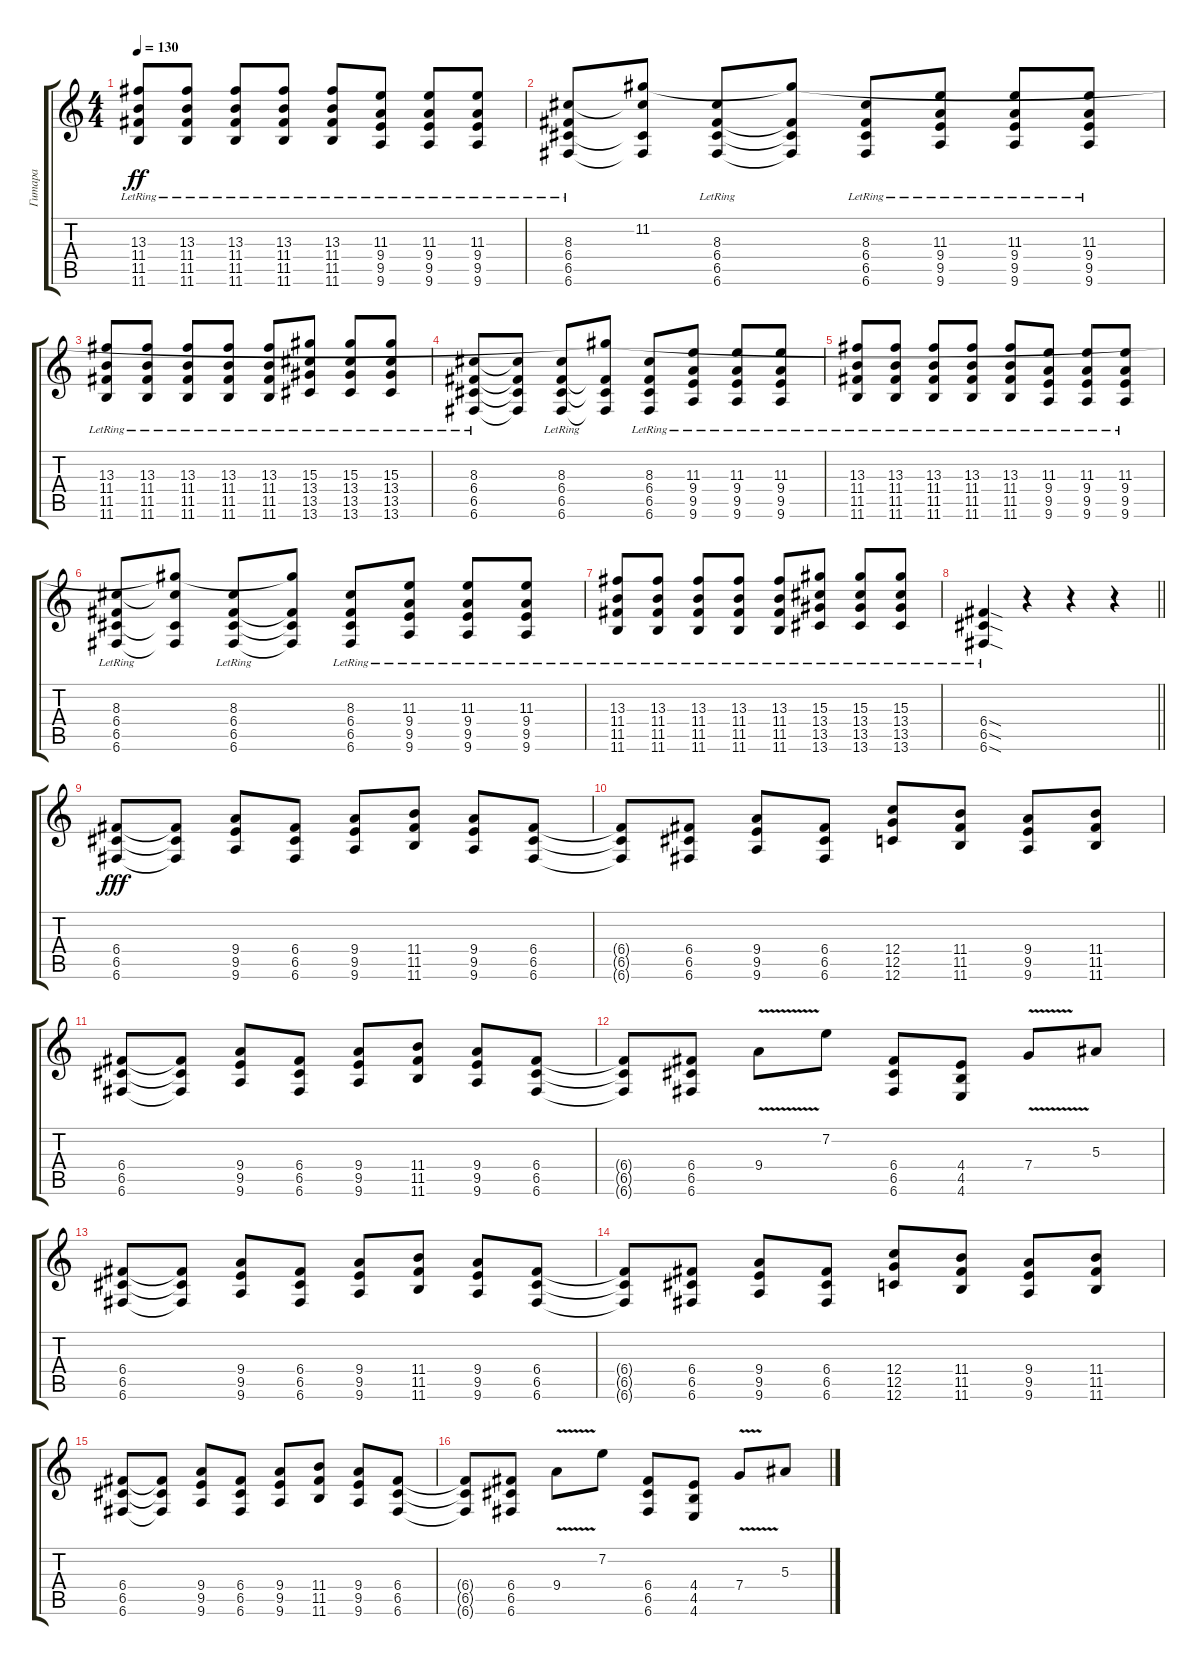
\track ("Гитара" "Гитара") {instrument distortionguitar}
\staff {score tabs}
\tuning (D4 A3 F3 C3 G2 C2) {hide}
\ts (4 4)
\tempo 130
\clef g2
\ks c
(13.3{lr} 11.4{lr} 11.5{lr} 11.6{lr}).8{dy ff} (13.3{lr} 11.4{lr} 11.5{lr} 11.6{lr}).8 (13.3{lr} 11.4{lr} 11.5{lr} 11.6{lr}).8 (13.3{lr} 11.4{lr} 11.5{lr} 11.6{lr}).8 (13.3{lr} 11.4{lr} 11.5{lr} 11.6{lr}).8 (11.3{lr} 9.4{lr} 9.5{lr} 9.6{lr}).8 (11.3{lr} 9.4{lr} 9.5{lr} 9.6{lr}).8 (11.3{lr} 9.4{lr} 9.5{lr} 9.6{lr}).8 |
(8.3{lr} 6.4{lr} 6.5{lr} 6.6{lr}).8 (11.2{t} 8.3{t} 6.5{t} 6.6{t}).8 (8.3{lr} 6.4{lr} 6.5{lr} 6.6{lr}).8 (11.2{t} 6.4{t} 6.5{t} 6.6{t}).8 (8.3{lr} 6.4{lr} 6.5{lr} 6.6{lr}).8 (11.3{lr} 9.4{lr} 9.5{lr} 9.6{lr}).8 (11.3{lr} 9.4{lr} 9.5{lr} 9.6{lr}).8 (11.3{lr} 9.4{lr} 9.5{lr} 9.6{lr}).8 |
(13.3{lr} 11.4{lr} 11.5{lr} 11.6{lr}).8 (13.3{lr} 11.4{lr} 11.5{lr} 11.6{lr}).8 (13.3{lr} 11.4{lr} 11.5{lr} 11.6{lr}).8 (13.3{lr} 11.4{lr} 11.5{lr} 11.6{lr}).8 (13.3{lr} 11.4{lr} 11.5{lr} 11.6{lr}).8 (15.3{lr} 13.4{lr} 13.5{lr} 13.6{lr}).8 (15.3{lr} 13.4{lr} 13.5{lr} 13.6{lr}).8 (15.3{lr} 13.4{lr} 13.5{lr} 13.6{lr}).8 |
(8.3{lr} 6.4{lr} 6.5{lr} 6.6{lr}).8 (8.3{t} 6.4{t} 6.5{t} 6.6{t}).8 (8.3{lr} 6.4{lr} 6.5{lr} 6.6{lr}).8 (11.2{t} 6.4{t} 6.5{t} 6.6{t}).8 (8.3{lr} 6.4{lr} 6.5{lr} 6.6{lr}).8 (11.3{lr} 9.4{lr} 9.5{lr} 9.6{lr}).8 (11.3{lr} 9.4{lr} 9.5{lr} 9.6{lr}).8 (11.3{lr} 9.4{lr} 9.5{lr} 9.6{lr}).8 |
(13.3{lr} 11.4{lr} 11.5{lr} 11.6{lr}).8 (13.3{lr} 11.4{lr} 11.5{lr} 11.6{lr}).8 (13.3{lr} 11.4{lr} 11.5{lr} 11.6{lr}).8 (13.3{lr} 11.4{lr} 11.5{lr} 11.6{lr}).8 (13.3{lr} 11.4{lr} 11.5{lr} 11.6{lr}).8 (11.3{lr} 9.4{lr} 9.5{lr} 9.6{lr}).8 (11.3{lr} 9.4{lr} 9.5{lr} 9.6{lr}).8 (11.3{lr} 9.4{lr} 9.5{lr} 9.6{lr}).8 |
(8.3{lr} 6.4{lr} 6.5{lr} 6.6{lr}).8 (11.2{t} 8.3{t} 6.5{t} 6.6{t}).8 (8.3{lr} 6.4{lr} 6.5{lr} 6.6{lr}).8 (11.2{t} 6.4{t} 6.5{t} 6.6{t}).8 (8.3{lr} 6.4{lr} 6.5{lr} 6.6{lr}).8 (11.3{lr} 9.4{lr} 9.5{lr} 9.6{lr}).8 (11.3{lr} 9.4{lr} 9.5{lr} 9.6{lr}).8 (11.3{lr} 9.4{lr} 9.5{lr} 9.6{lr}).8 |
(13.3{lr} 11.4{lr} 11.5{lr} 11.6{lr}).8 (13.3{lr} 11.4{lr} 11.5{lr} 11.6{lr}).8 (13.3{lr} 11.4{lr} 11.5{lr} 11.6{lr}).8 (13.3{lr} 11.4{lr} 11.5{lr} 11.6{lr}).8 (13.3{lr} 11.4{lr} 11.5{lr} 11.6{lr}).8 (15.3{lr} 13.4{lr} 13.5{lr} 13.6{lr}).8 (15.3{lr} 13.4{lr} 13.5{lr} 13.6{lr}).8 (15.3{lr} 13.4{lr} 13.5{lr} 13.6{lr}).8 |
\barLineRight lightlight
(6.4{sod lr} 6.5{sod lr} 6.6{sod lr}).4 r.4 r.4 r.4 |
(6.4 6.5 6.6).8{dy fff} (6.4{t} 6.5{t} 6.6{t}).8 (9.4 9.5 9.6).8 (6.4 6.5 6.6).8 (9.4 9.5 9.6).8 (11.4 11.5 11.6).8 (9.4 9.5 9.6).8 (6.4 6.5 6.6).8 |
(6.4{t} 6.5{t} 6.6{t}).8 (6.4 6.5 6.6).8 (9.4 9.5 9.6).8 (6.4 6.5 6.6).8 (12.4 12.5 12.6).8 (11.4 11.5 11.6).8 (9.4 9.5 9.6).8 (11.4 11.5 11.6).8 |
(6.4 6.5 6.6).8 (6.4{t} 6.5{t} 6.6{t}).8 (9.4 9.5 9.6).8 (6.4 6.5 6.6).8 (9.4 9.5 9.6).8 (11.4 11.5 11.6).8 (9.4 9.5 9.6).8 (6.4 6.5 6.6).8 |
(6.4{t} 6.5{t} 6.6{t}).8 (6.4 6.5 6.6).8 9.4{v}.8 7.2.8 (6.4 6.5 6.6).8 (4.4 4.5 4.6).8 7.4{v}.8 5.3.8 |
(6.4 6.5 6.6).8 (6.4{t} 6.5{t} 6.6{t}).8 (9.4 9.5 9.6).8 (6.4 6.5 6.6).8 (9.4 9.5 9.6).8 (11.4 11.5 11.6).8 (9.4 9.5 9.6).8 (6.4 6.5 6.6).8 |
(6.4{t} 6.5{t} 6.6{t}).8 (6.4 6.5 6.6).8 (9.4 9.5 9.6).8 (6.4 6.5 6.6).8 (12.4 12.5 12.6).8 (11.4 11.5 11.6).8 (9.4 9.5 9.6).8 (11.4 11.5 11.6).8 |
(6.4 6.5 6.6).8 (6.4{t} 6.5{t} 6.6{t}).8 (9.4 9.5 9.6).8 (6.4 6.5 6.6).8 (9.4 9.5 9.6).8 (11.4 11.5 11.6).8 (9.4 9.5 9.6).8 (6.4 6.5 6.6).8 |
(6.4{t} 6.5{t} 6.6{t}).8 (6.4 6.5 6.6).8 9.4{v}.8 7.2.8 (6.4 6.5 6.6).8 (4.4 4.5 4.6).8 7.4{v}.8 5.3.8
